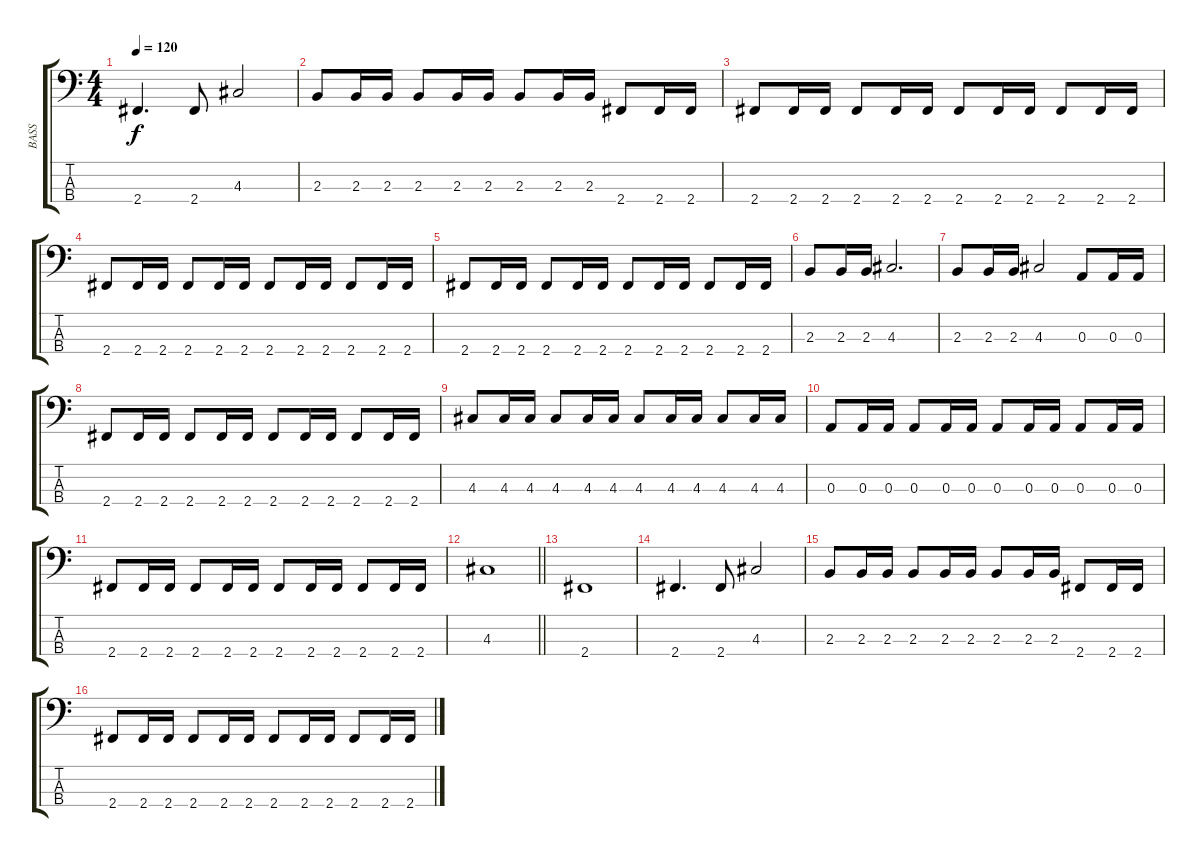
\track ("BASS" "BASS") {instrument electricbassfinger}
\staff {score tabs}
\tuning (G2 D2 A1 E1) {hide}
\ts (4 4)
\tempo 120
\clef f4
\ks c
2.4.4{d dy f} 2.4.8 4.3.2 |
2.3.8 2.3.16 2.3.16 2.3.8 2.3.16 2.3.16 2.3.8 2.3.16 2.3.16 2.4.8 2.4.16 2.4.16 |
2.4.8 2.4.16 2.4.16 2.4.8 2.4.16 2.4.16 2.4.8 2.4.16 2.4.16 2.4.8 2.4.16 2.4.16 |
2.4.8 2.4.16 2.4.16 2.4.8 2.4.16 2.4.16 2.4.8 2.4.16 2.4.16 2.4.8 2.4.16 2.4.16 |
2.4.8 2.4.16 2.4.16 2.4.8 2.4.16 2.4.16 2.4.8 2.4.16 2.4.16 2.4.8 2.4.16 2.4.16 |
2.3.8 2.3.16 2.3.16 4.3.2{d} |
2.3.8 2.3.16 2.3.16 4.3.2 0.3.8 0.3.16 0.3.16 |
2.4.8 2.4.16 2.4.16 2.4.8 2.4.16 2.4.16 2.4.8 2.4.16 2.4.16 2.4.8 2.4.16 2.4.16 |
4.3.8 4.3.16 4.3.16 4.3.8 4.3.16 4.3.16 4.3.8 4.3.16 4.3.16 4.3.8 4.3.16 4.3.16 |
0.3.8 0.3.16 0.3.16 0.3.8 0.3.16 0.3.16 0.3.8 0.3.16 0.3.16 0.3.8 0.3.16 0.3.16 |
2.4.8 2.4.16 2.4.16 2.4.8 2.4.16 2.4.16 2.4.8 2.4.16 2.4.16 2.4.8 2.4.16 2.4.16 |
\barLineRight lightlight
4.3.1 |
2.4.1 |
2.4.4{d} 2.4.8 4.3.2 |
2.3.8 2.3.16 2.3.16 2.3.8 2.3.16 2.3.16 2.3.8 2.3.16 2.3.16 2.4.8 2.4.16 2.4.16 |
2.4.8 2.4.16 2.4.16 2.4.8 2.4.16 2.4.16 2.4.8 2.4.16 2.4.16 2.4.8 2.4.16 2.4.16
